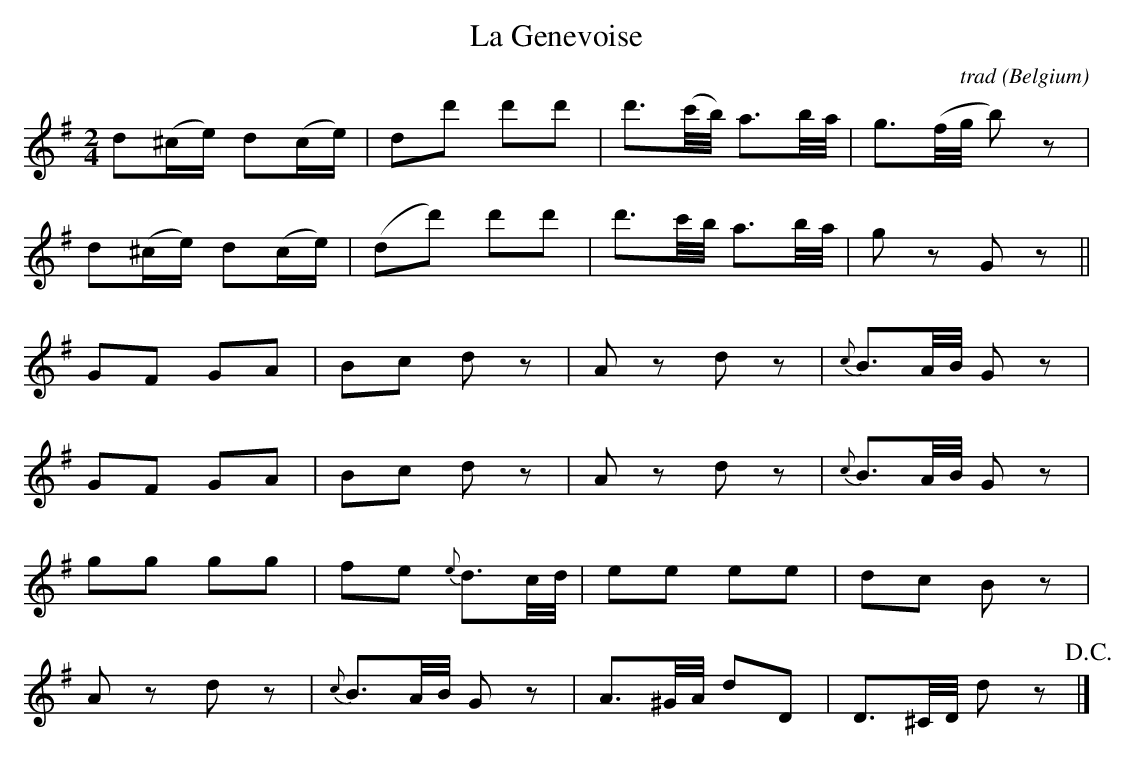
X:1
T:La Genevoise
C:trad
O:Belgium
M:2/4
L:1/16
K:Gmaj
d2(^ce) d2(ce)|d2d'2 d'2d'2|d'3(c'/2b/2) a3b/2a/2|g3(f/2g/2 b2)z2|
d2(^ce) d2(ce)|(d2d'2) d'2d'2|d'3c'/2b/2 a3b/2a/2|g2z2 G2z2||
G2F2 G2A2|B2c2 d2z2|A2z2 d2z2|{c}B3A/2B/2 G2z2|
G2F2 G2A2|B2c2 d2z2|A2z2 d2z2|{c}B3A/2B/2 G2z2|
g2g2 g2g2|f2e2 {e}d3c/2d/2|e2e2 e2e2|d2c2 B2z2|
A2z2 d2z2|{c}B3A/2B/2 G2z2|A3^G/2A/2 d2D2|D3^C/2D/2 d2z2!D.C.!|]
